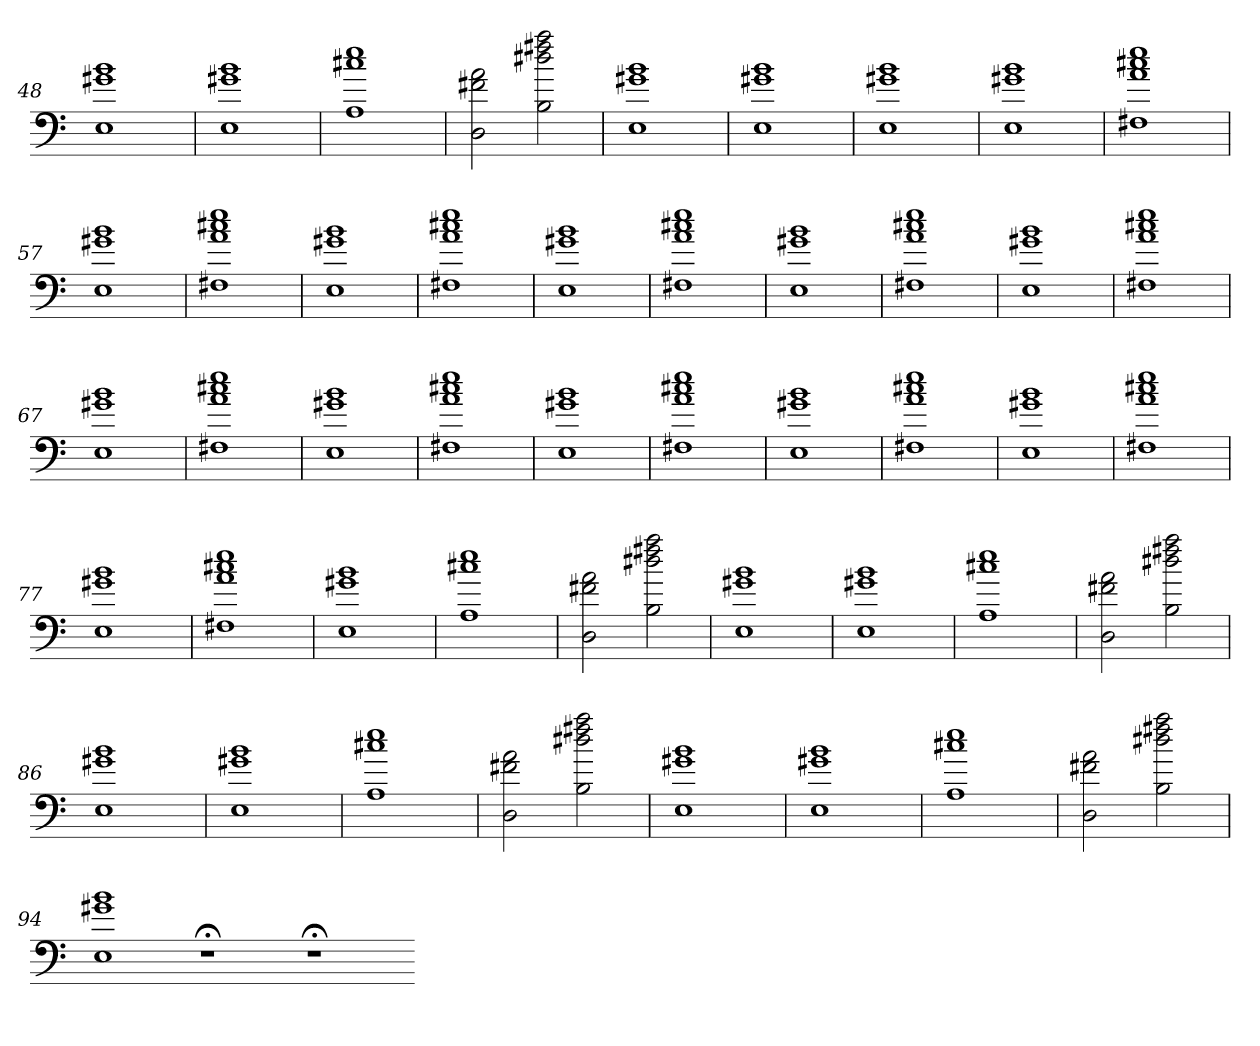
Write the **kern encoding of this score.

**kern
*part1
*staff1
=48
1E 1g#X 1b
=49
1E 1g#X 1b
=50
1A 1cc#X 1ee
=51
2D 2f#X 2a
2B 2dd#X 2ff#X 2aa
=52
1E 1g#X 1b
=53
1E 1g#X 1b
=54
1E 1g#X 1b
=55
1E 1g#X 1b
=56
1F#X 1a 1cc#X 1ee
=57
1E 1g#X 1b
=58
1F#X 1a 1cc#X 1ee
=59
1E 1g#X 1b
=60
1F#X 1a 1cc#X 1ee
=61
1E 1g#X 1b
=62
1F#X 1a 1cc#X 1ee
=63
1E 1g#X 1b
=64
1F#X 1a 1cc#X 1ee
=65
1E 1g#X 1b
=66
1F#X 1a 1cc#X 1ee
=67
1E 1g#X 1b
=68
1F#X 1a 1cc#X 1ee
=69
1E 1g#X 1b
=70
1F#X 1a 1cc#X 1ee
=71
1E 1g#X 1b
=72
1F#X 1a 1cc#X 1ee
=73
1E 1g#X 1b
=74
1F#X 1a 1cc#X 1ee
=75
1E 1g#X 1b
=76
1F#X 1a 1cc#X 1ee
=77
1E 1g#X 1b
=78
1F#X 1a 1cc#X 1ee
=79
1E 1g#X 1b
=80
1A 1cc#X 1ee
=81
2D 2f#X 2a
2B 2dd#X 2ff#X 2aa
=82
1E 1g#X 1b
=83
1E 1g#X 1b
=84
1A 1cc#X 1ee
=85
2D 2f#X 2a
2B 2dd#X 2ff#X 2aa
=86
1E 1g#X 1b
=87
1E 1g#X 1b
=88
1A 1cc#X 1ee
=89
2D 2f#X 2a
2B 2dd#X 2ff#X 2aa
=90
1E 1g#X 1b
=91
1E 1g#X 1b
=92
1A 1cc#X 1ee
=93
2D 2f#X 2a
2B 2dd#X 2ff#X 2aa
=94
1E 1g#X 1b
1r;<
1r;<
=-
*-
